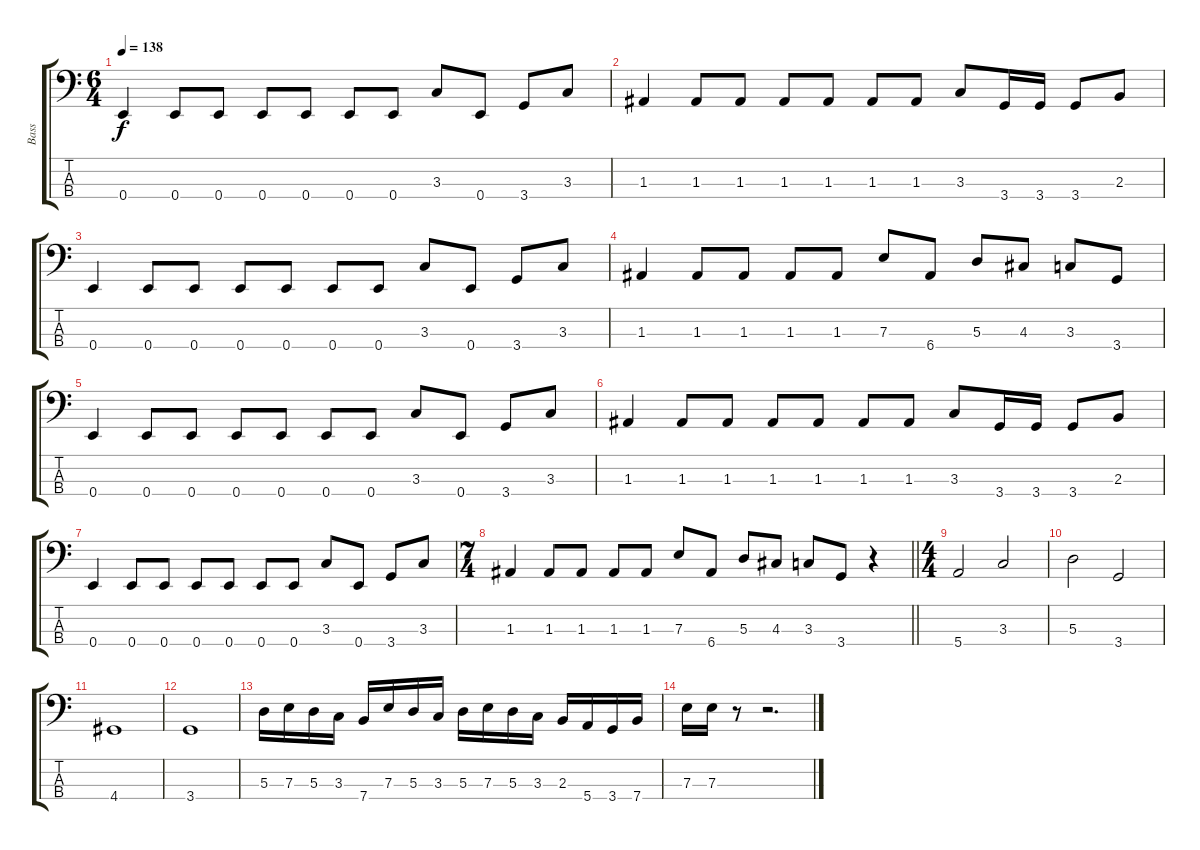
\track ("Bass" "Bass") {instrument electricbassfinger}
\staff {score tabs}
\tuning (G2 D2 A1 E1) {hide}
\ts (6 4)
\tempo 138
\clef f4
\ks c
0.4.4{dy f} 0.4.8 0.4.8 0.4.8 0.4.8 0.4.8 0.4.8 3.3.8 0.4.8 3.4.8 3.3.8 |
1.3.4 1.3.8 1.3.8 1.3.8 1.3.8 1.3.8 1.3.8 3.3.8 3.4.16 3.4.16 3.4.8 2.3.8 |
0.4.4 0.4.8 0.4.8 0.4.8 0.4.8 0.4.8 0.4.8 3.3.8 0.4.8 3.4.8 3.3.8 |
1.3.4 1.3.8 1.3.8 1.3.8 1.3.8 7.3.8 6.4.8 5.3.8 4.3.8 3.3.8 3.4.8 |
0.4.4 0.4.8 0.4.8 0.4.8 0.4.8 0.4.8 0.4.8 3.3.8 0.4.8 3.4.8 3.3.8 |
1.3.4 1.3.8 1.3.8 1.3.8 1.3.8 1.3.8 1.3.8 3.3.8 3.4.16 3.4.16 3.4.8 2.3.8 |
0.4.4 0.4.8 0.4.8 0.4.8 0.4.8 0.4.8 0.4.8 3.3.8 0.4.8 3.4.8 3.3.8 |
\ts (7 4)
\barLineRight lightlight
1.3.4 1.3.8 1.3.8 1.3.8 1.3.8 7.3.8 6.4.8 5.3.8 4.3.8 3.3.8 3.4.8 r.4 |
\ts (4 4)
5.4.2 3.3.2 |
5.3.2 3.4.2 |
4.4.1 |
3.4.1 |
5.3.16 7.3.16 5.3.16 3.3.16 7.4.16 7.3.16 5.3.16 3.3.16 5.3.16 7.3.16 5.3.16 3.3.16 2.3.16 5.4.16 3.4.16 7.4.16 |
7.3.16 7.3.16 r.8 r.2{d}
